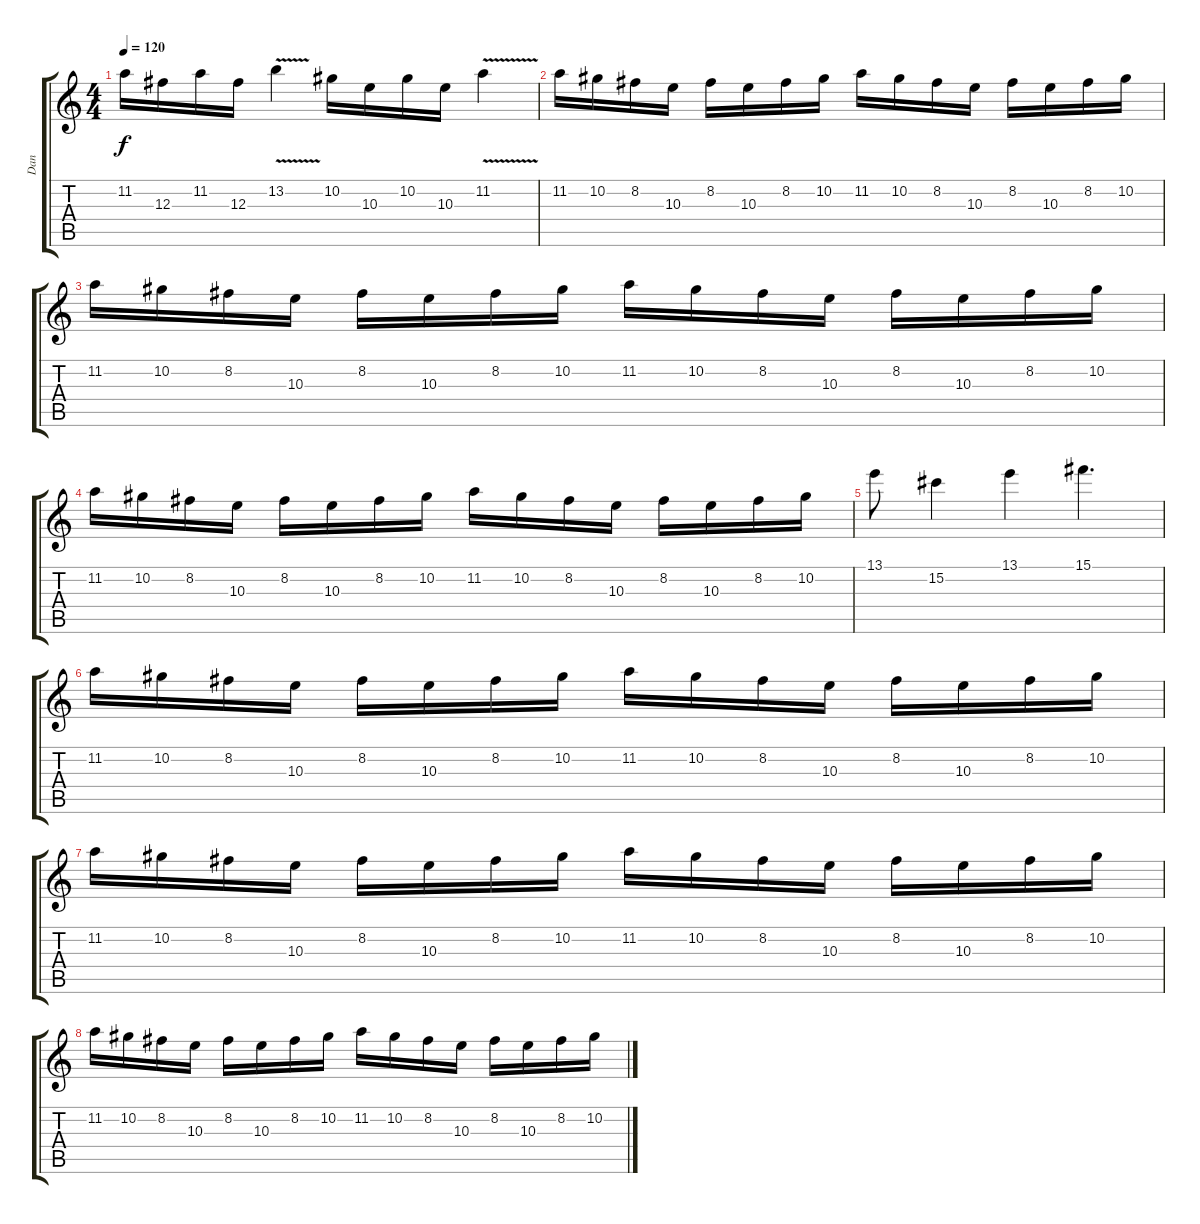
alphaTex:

\track ("Dan" "Dan") {instrument distortionguitar}
\staff {score tabs}
\tuning (Eb4 Bb3 Gb3 Db3 Ab2 Db2) {hide}
\ts (4 4)
\tempo 120
\clef g2
\ks c
11.2.16{dy f} 12.3.16 11.2.16 12.3.16 13.2{v}.4 10.2.16 10.3.16 10.2.16 10.3.16 11.2{v}.4 |
11.2.16 10.2.16 8.2.16 10.3.16 8.2.16 10.3.16 8.2.16 10.2.16 11.2.16 10.2.16 8.2.16 10.3.16 8.2.16 10.3.16 8.2.16 10.2.16 |
11.2.16 10.2.16 8.2.16 10.3.16 8.2.16 10.3.16 8.2.16 10.2.16 11.2.16 10.2.16 8.2.16 10.3.16 8.2.16 10.3.16 8.2.16 10.2.16 |
11.2.16 10.2.16 8.2.16 10.3.16 8.2.16 10.3.16 8.2.16 10.2.16 11.2.16 10.2.16 8.2.16 10.3.16 8.2.16 10.3.16 8.2.16 10.2.16 |
13.1.8 15.2.4 13.1.4 15.1.4{d} |
11.2.16 10.2.16 8.2.16 10.3.16 8.2.16 10.3.16 8.2.16 10.2.16 11.2.16 10.2.16 8.2.16 10.3.16 8.2.16 10.3.16 8.2.16 10.2.16 |
11.2.16 10.2.16 8.2.16 10.3.16 8.2.16 10.3.16 8.2.16 10.2.16 11.2.16 10.2.16 8.2.16 10.3.16 8.2.16 10.3.16 8.2.16 10.2.16 |
11.2.16 10.2.16 8.2.16 10.3.16 8.2.16 10.3.16 8.2.16 10.2.16 11.2.16 10.2.16 8.2.16 10.3.16 8.2.16 10.3.16 8.2.16 10.2.16
